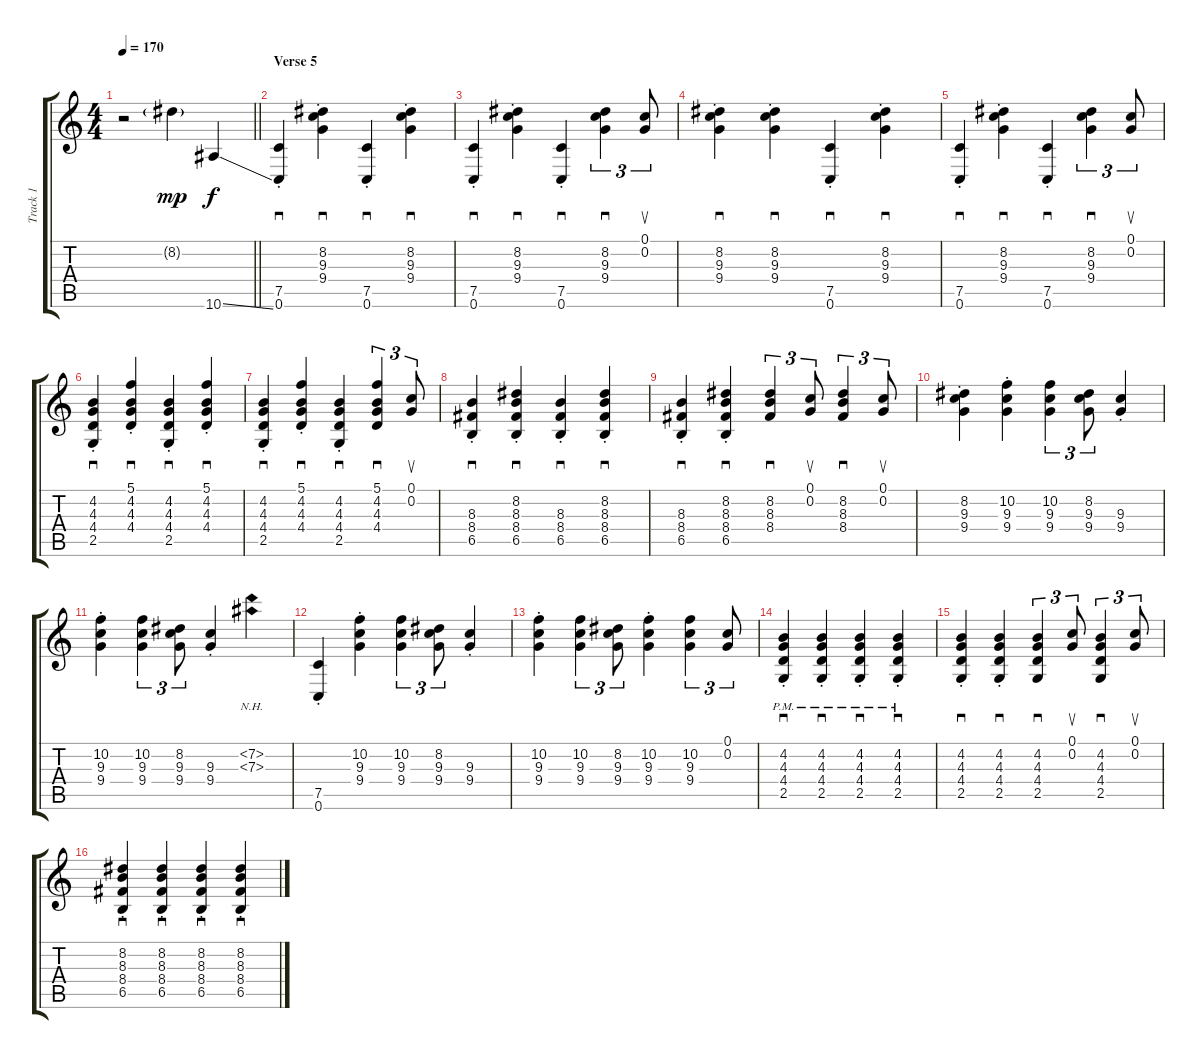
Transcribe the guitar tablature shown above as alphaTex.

\track ("Track 1" "Track 1") {instrument distortionguitar}
\staff {score tabs}
\tuning (C4 G3 Eb3 Bb2 F2 C2) {hide}
\ts (4 4)
\tempo 170
\clef g2
\barLineRight lightlight
\ks c
r.2{dy f} 8.2{g}.4{dy mp} 10.6{ss}.4{dy f} |
\section ("" "Verse 5")
(7.5{st} 0.6{st}).4{sd} (8.2{st} 9.3{st} 9.4{st}).4{sd} (7.5{st} 0.6{st}).4{sd} (8.2{st} 9.3{st} 9.4{st}).4{sd} |
(7.5{st} 0.6{st}).4{sd} (8.2{st} 9.3{st} 9.4{st}).4{sd} (7.5{st} 0.6{st}).4{sd} (8.2 9.3 9.4).4{sd tu (3 2)} (0.1 0.2).8{su tu (3 2)} |
(8.2{st} 9.3{st} 9.4{st}).4{sd} (8.2{st} 9.3{st} 9.4{st}).4{sd} (7.5{st} 0.6{st}).4{sd} (8.2{st} 9.3{st} 9.4{st}).4{sd} |
(7.5{st} 0.6{st}).4{sd} (8.2{st} 9.3{st} 9.4{st}).4{sd} (7.5{st} 0.6{st}).4{sd} (8.2 9.3 9.4).4{sd tu (3 2)} (0.1 0.2).8{su tu (3 2)} |
(4.2{st} 4.3{st} 4.4{st} 2.5{st}).4{sd} (5.1{st} 4.2{st} 4.3{st} 4.4{st}).4{sd} (4.2{st} 4.3{st} 4.4{st} 2.5{st}).4{sd} (5.1{st} 4.2{st} 4.3{st} 4.4{st}).4{sd} |
(4.2{st} 4.3{st} 4.4{st} 2.5{st}).4{sd} (5.1{st} 4.2{st} 4.3{st} 4.4{st}).4{sd} (4.2{st} 4.3{st} 4.4{st} 2.5{st}).4{sd} (5.1 4.2 4.3 4.4).4{sd tu (3 2)} (0.1 0.2).8{su tu (3 2)} |
(8.3{st} 8.4{st} 6.5{st}).4{sd} (8.2{st} 8.3{st} 8.4{st} 6.5{st}).4{sd} (8.3{st} 8.4{st} 6.5{st}).4{sd} (8.2{st} 8.3{st} 8.4{st} 6.5{st}).4{sd} |
(8.3{st} 8.4{st} 6.5{st}).4{sd} (8.2{st} 8.3{st} 8.4{st} 6.5{st}).4{sd} (8.2 8.3 8.4).4{sd tu (3 2)} (0.1 0.2).8{su tu (3 2)} (8.2 8.3 8.4).4{sd tu (3 2)} (0.1 0.2).8{su tu (3 2)} |
(8.2{st} 9.3{st} 9.4{st}).4 (10.2{st} 9.3{st} 9.4{st}).4 (10.2 9.3 9.4).4{tu (3 2)} (8.2 9.3 9.4).8{tu (3 2)} (9.3{st} 9.4{st}).4 |
(10.2{st} 9.3{st} 9.4{st}).4 (10.2 9.3 9.4).4{tu (3 2)} (8.2 9.3 9.4).8{tu (3 2)} (9.3{st} 9.4{st}).4 (7.2{nh} 7.3{nh}).4 |
(7.5{st} 0.6{st}).4 (10.2{st} 9.3{st} 9.4{st}).4 (10.2 9.3 9.4).4{tu (3 2)} (8.2 9.3 9.4).8{tu (3 2)} (9.3{st} 9.4{st}).4 |
(10.2{st} 9.3{st} 9.4{st}).4 (10.2 9.3 9.4).4{tu (3 2)} (8.2 9.3 9.4).8{tu (3 2)} (10.2{st} 9.3{st} 9.4{st}).4 (10.2 9.3 9.4).4{tu (3 2)} (0.1 0.2).8{tu (3 2)} |
(4.2{pm st} 4.3{pm st} 4.4{pm st} 2.5{pm st}).4{sd} (4.2{pm st} 4.3{pm st} 4.4{pm st} 2.5{pm st}).4{sd} (4.2{pm st} 4.3{pm st} 4.4{pm st} 2.5{pm st}).4{sd} (4.2{pm st} 4.3{pm st} 4.4{pm st} 2.5{pm st}).4{sd} |
(4.2{st} 4.3{st} 4.4{st} 2.5{st}).4{sd} (4.2{st} 4.3{st} 4.4{st} 2.5{st}).4{sd} (4.2 4.3 4.4 2.5).4{sd tu (3 2)} (0.1 0.2).8{su tu (3 2)} (4.2 4.3 4.4 2.5).4{sd tu (3 2)} (0.1 0.2).8{su tu (3 2)} |
(8.2{st} 8.3{st} 8.4{st} 6.5{st}).4{sd} (8.2{st} 8.3{st} 8.4{st} 6.5{st}).4{sd} (8.2{st} 8.3{st} 8.4{st} 6.5{st}).4{sd} (8.2{st} 8.3{st} 8.4{st} 6.5{st}).4{sd}
